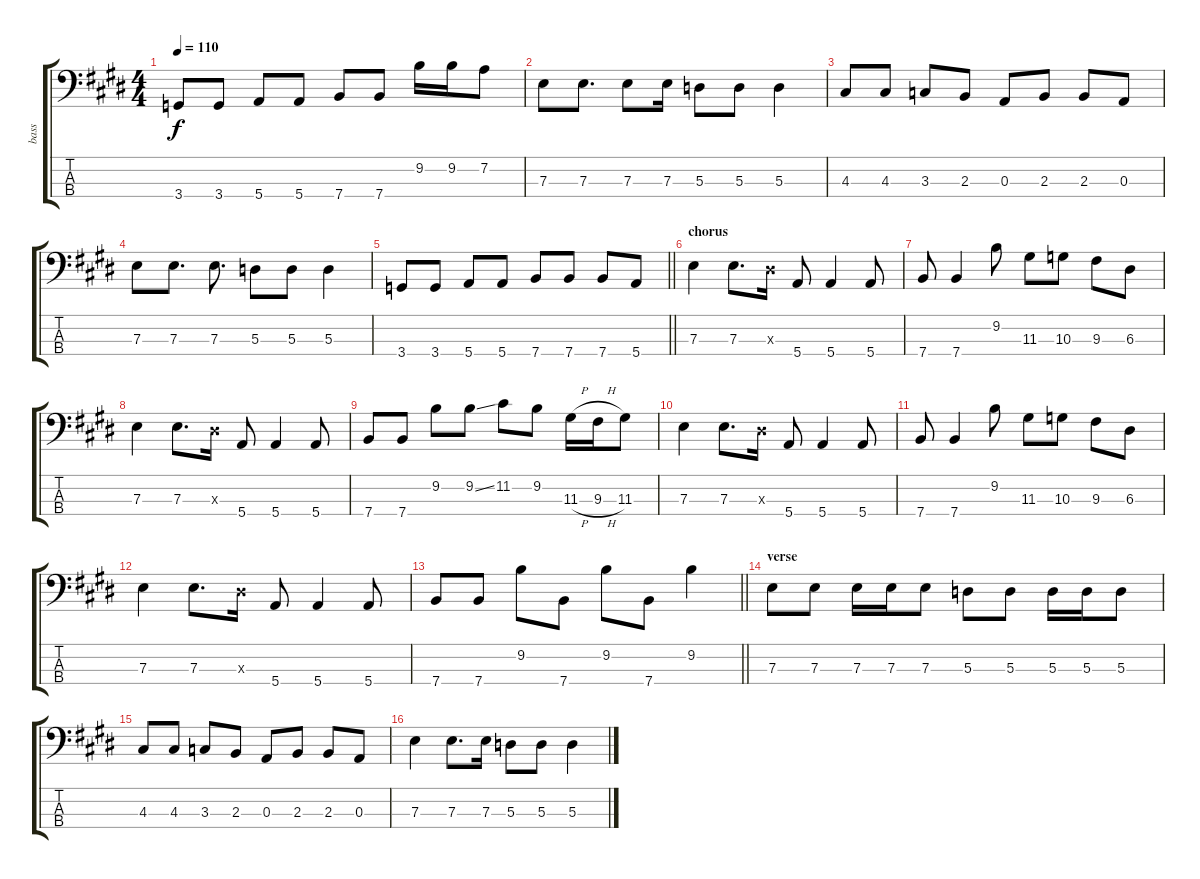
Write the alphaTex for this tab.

\track ("bass" "bass") {instrument electricbasspick}
\staff {score tabs}
\tuning (G2 D2 A1 E1) {hide}
\ts (4 4)
\tempo 110
\clef f4
\ks e
3.4.8{dy f} 3.4.8 5.4.8 5.4.8 7.4.8 7.4.8 9.2.16 9.2.16 7.2.8 |
7.3.8 7.3.8{d} 7.3.8 7.3.16 5.3.8 5.3.8 5.3.4 |
4.3.8 4.3.8 3.3.8 2.3.8 0.3.8 2.3.8 2.3.8 0.3.8 |
7.3.8 7.3.8{d} 7.3.8{d} 5.3.8 5.3.8 5.3.4 |
\barLineRight lightlight
3.4.8 3.4.8 5.4.8 5.4.8 7.4.8 7.4.8 7.4.8 5.4.8 |
\section ("" "chorus")
7.3.4 7.3.8{d} 6.3{x}.16 5.4.8 5.4.4 5.4.8 |
7.4.8 7.4.4 9.2.8 11.3.8 10.3.8 9.3.8 6.3.8 |
7.3.4 7.3.8{d} 6.3{x}.16 5.4.8 5.4.4 5.4.8 |
7.4.8 7.4.8 9.2.8 9.2{ss}.8 11.2.8 9.2.8 11.3{h}.16 9.3{h}.16 11.3.8 |
7.3.4 7.3.8{d} 6.3{x}.16 5.4.8 5.4.4 5.4.8 |
7.4.8 7.4.4 9.2.8 11.3.8 10.3.8 9.3.8 6.3.8 |
7.3.4 7.3.8{d} 6.3{x}.16 5.4.8 5.4.4 5.4.8 |
\barLineRight lightlight
7.4.8 7.4.8 9.2.8 7.4.8 9.2.8 7.4.8 9.2.4 |
\section ("" "verse")
7.3.8 7.3.8 7.3.16 7.3.16 7.3.8 5.3.8 5.3.8 5.3.16 5.3.16 5.3.8 |
4.3.8 4.3.8 3.3.8 2.3.8 0.3.8 2.3.8 2.3.8 0.3.8 |
7.3.4 7.3.8{d} 7.3.16 5.3.8 5.3.8 5.3.4
